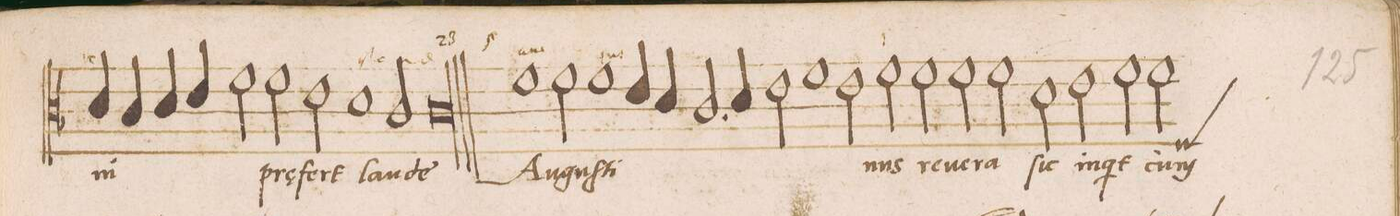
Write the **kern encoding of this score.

**kern	**text
*I"ALTVS	*
*clefC3	*
*k[b-]	*
*met(C|)	*
*M2/1	*
4d/	-ni
4c/	.
4d/	.
4e/	.
2f\	.
2f\	prae-
=45-	=45-
2e\	-fert
1d	.
2c/	lau-
=46-	=46-
0cl	-de
=47||	=47||
1f	Au-
2f\	-guſ-
1f\	-ti-
=48-	=48-
4e/	.
4d/	.
2.c/	.
4d/	.
=49-	=49-
2e\	.
1f	.
2e\	.
=50-	=50-
2f\	-nus
2f\	re
2f\	ve-
2f\	-ra
=51-	=51-
2d\	ſic
2e\	in-
2f\	-q(ui)t
*custos:F	*
2f\	cu(m)
=52-	=52-
*-	*-
